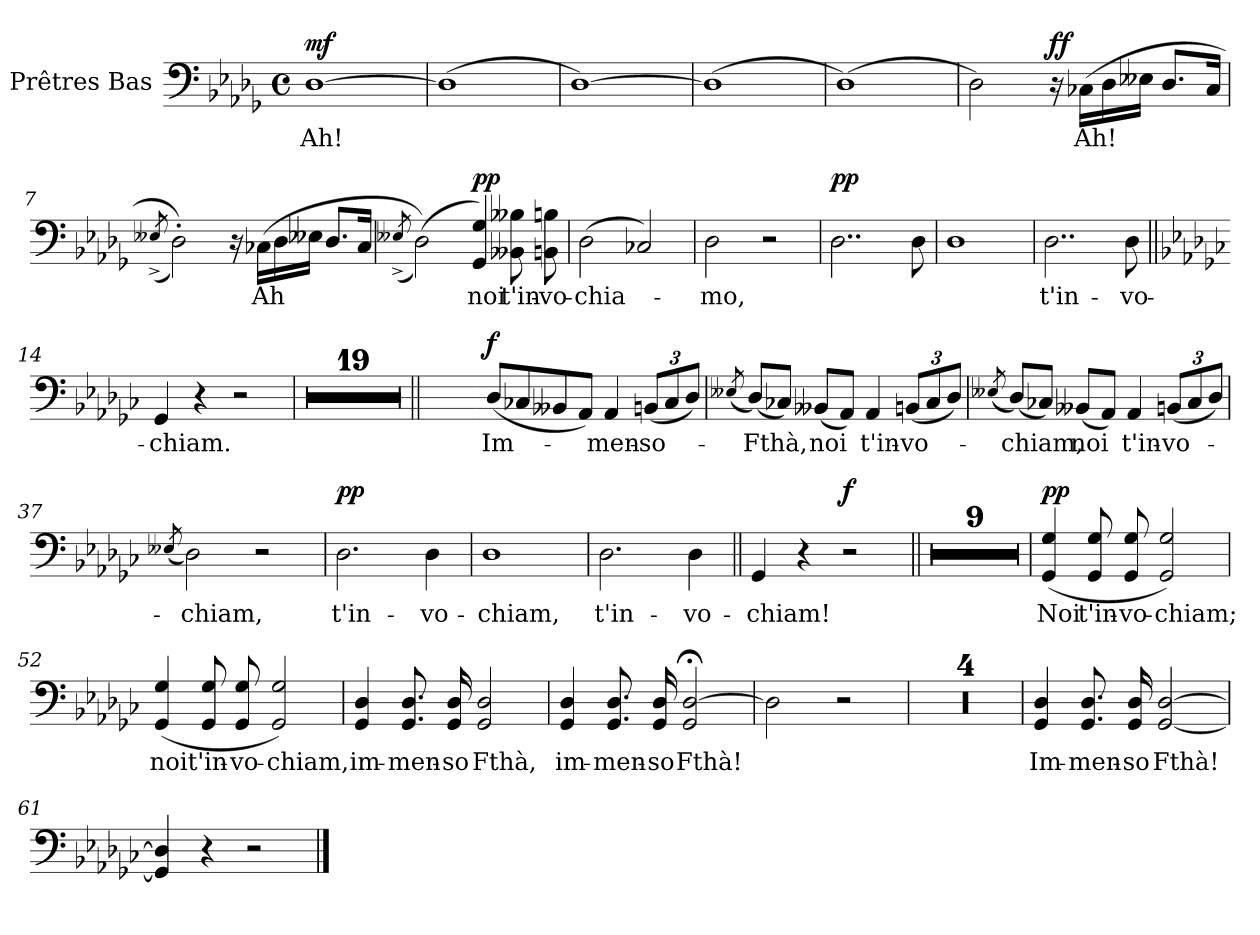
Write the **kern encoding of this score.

**kern	**text	**dynam
*part1	*part1	*part1
*staff1	*staff1	*staff1
*I"Prêtres Bas	*	*
*I'Prê. Bas	*	*
*clefF4	*	*
*k[b-e-a-d-g-]	*	*
*M4/4	*	*
*met(c)	*	*
=1	=1	=1
!	!LO:LY:b:color=#0055FF	!LO:DY:a
[1D-	Ah!	mf
=2	=2	=2
(>1D-]	.	.
=3	=3	=3
[1D-)	.	.
!!LO:PB:g=z
=4	=4	=4
(>1D-]	.	.
=5	=5	=5
(>1D-)	.	.
=6	=6	=6
2D-\)	.	.
!	!	!LO:DY:a
16r	.	ff
!	!LO:LY:b:color=#0055FF	!
(>16C-X\LL	Ah!	.
16D-\	.	.
16E--X\JJ	.	.
8.D-/L	.	.
16C-/Jk	.	.
!!LO:LB:g=z
=7	=7	=7
(<8qE--X^/	.	.
2D-'\))	.	.
16r	.	.
!	!LO:LY:b:color=#0055FF	!
(>16C-X\LL	Ah	.
16D-\	.	.
16E--\JJ	.	.
8.D-/L	.	.
16C-/Jk	.	.
=8	=8	=8
(<8qE--X^/	.	.
(>2D-\))	.	.
!	!LO:LY:b:color=#0055FF	!LO:DY:a
4GG-/ 4G-/)	noi	pp
!	!LO:LY:b:color=#0055FF	!
8BB--X\ 8B--X\	t'in-	.
!	!LO:LY:b:color=#0055FF	!
8BBn\ 8Bn\	-vo-	.
=9	=9	=9
!	!LO:LY:b:color=#0055FF	!
(>2D-\	-chia-	.
2C-X/)	.	.
!!LO:PB:g=z
=10	=10	=10
!	!LO:LY:b:color=#0055FF	!
2D-\	-mo,	.
2r	.	.
=11	=11	=11
!	!	!LO:DY:a
2..D-\	.	pp
8D-\	.	.
=12	=12	=12
1D-	.	.
!!LO:LB:g=z
=13	=13	=13
!	!LO:LY:b:color=#0055FF	!
2..D-\	t'in-	.
!	!LO:LY:b:color=#0055FF	!
8D-\	-vo-	.
=14||	=14||	=14||
*k[b-e-a-d-g-c-]	*	*
*G-:	*	*
!	!LO:LY:b:color=#0055FF	!
4GG-/	-chiam.	.
4r	.	.
2r	.	.
=15	=15	=15
1r	.	.
!!LO:PB:g=z
=16	=16	=16
1r	.	.
=17	=17	=17
1r	.	.
=18	=18	=18
1r	.	.
!!LO:LB:g=z
=19	=19	=19
1r	.	.
=20	=20	=20
1r	.	.
=21	=21	=21
1r	.	.
!!LO:LB:g=z
=22	=22	=22
1r	.	.
=23	=23	=23
1r	.	.
=24	=24	=24
1r	.	.
!!LO:PB:g=z
=25	=25	=25
1r	.	.
=26	=26	=26
1r	.	.
!!LO:LB:g=z
=27	=27	=27
1r	.	.
=28	=28	=28
1r	.	.
!!LO:LB:g=z
=29	=29	=29
1r	.	.
=30	=30	=30
1r	.	.
!!LO:PB:g=z
=31	=31	=31
1r	.	.
=32	=32	=32
1r	.	.
=33	=33	=33
1r	.	.
!!LO:LB:g=z
=34||	=34||	=34||
!	!LO:LY:b:color=#0055FF	!LO:DY:a
(<8D-/L	Im-	f
8C-X/	.	.
8BB--X/	.	.
8AA-/J)	.	.
!	!LO:LY:b:color=#0055FF	!
4AA-/	-men-	.
!	!LO:LY:b:color=#0055FF	!
(<12BBn/L	-so-	.
12C-/	.	.
12D-/J)	.	.
=35	=35	=35
(<8qE--X/	.	.
!	!LO:LY:b:color=#0055FF	!
(<8D-/L)	-Fthà,	.
8C-X/J)	.	.
!	!LO:LY:b:color=#0055FF	!
(<8BB--X/L	noi	.
8AA-/J)	.	.
!	!LO:LY:b:color=#0055FF	!
4AA-/	t'in-	.
!	!LO:LY:b:color=#0055FF	!
(<12BBn/L	-vo-	.
12C-/	.	.
12D-/J)	.	.
=36	=36	=36
(<8qE--X/	.	.
!	!LO:LY:b:color=#0055FF	!
(<8D-/L)	-chiam,	.
8C-X/J)	.	.
!	!LO:LY:b:color=#0055FF	!
(<8BB--X/L	noi	.
8AA-/J)	.	.
!	!LO:LY:b:color=#0055FF	!
4AA-/	t'in-	.
!	!LO:LY:b:color=#0055FF	!
(<12BBn/L	-vo-	.
12C-/	.	.
12D-/J)	.	.
!!LO:PB:g=z
=37	=37	=37
(<8qE--X/	.	.
!	!LO:LY:b:color=#0055FF	!
2D-\)	-chiam,	.
2r	.	.
=38	=38	=38
!	!LO:LY:b:color=#0055FF	!LO:DY:a
2.D-\	t'in-	pp
!	!LO:LY:b:color=#0055FF	!
4D-\	-vo-	.
=39	=39	=39
!	!LO:LY:b:color=#0055FF	!
1D-	-chiam,	.
!!LO:LB:g=z
=40	=40	=40
!	!LO:LY:b:color=#0055FF	!
2.D-\	t'in-	.
!	!LO:LY:b:color=#0055FF	!
4D-\	-vo-	.
=41||	=41||	=41||
!	!LO:LY:b:color=#0055FF	!
4GG-/	-chiam!	.
4r	.	.
!	!	!LO:DY:a
2r	.	f
!!LO:PB:g=z
=42||	=42||	=42||
1r	.	.
=43	=43	=43
1r	.	.
!!LO:LB:g=z
=44	=44	=44
1r	.	.
=45	=45	=45
1r	.	.
=46	=46	=46
1r	.	.
!!LO:PB:g=z
=47	=47	=47
1r	.	.
=48	=48	=48
1r	.	.
!!LO:LB:g=z
=49	=49	=49
1r	.	.
=50	=50	=50
1r	.	.
!!LO:PB:g=z
=51	=51	=51
!	!LO:LY:b:color=#0055FF	!LO:DY:a
!	!	!LO:DY:n=1:a
(>4GG-/ 4G-/	Noi	p p
!	!LO:LY:b:color=#0055FF	!
8GG-/ 8G-/	t'in-	.
!	!LO:LY:b:color=#0055FF	!
8GG-/ 8G-/	-vo-	.
!	!LO:LY:b:color=#0055FF	!
2GG-/ 2G-/)	-chiam;	.
=52	=52	=52
!	!LO:LY:b:color=#0055FF	!
(>4GG-/ 4G-/	noi	.
!	!LO:LY:b:color=#0055FF	!
8GG-/ 8G-/	t'in-	.
!	!LO:LY:b:color=#0055FF	!
8GG-/ 8G-/	-vo-	.
!	!LO:LY:b:color=#0055FF	!
2GG-/ 2G-/)	-chiam,	.
!!LO:LB:g=z
=53	=53	=53
!	!LO:LY:b:color=#0055FF	!
4GG-/ 4D-/	im-	.
!	!LO:LY:b:color=#0055FF	!
8.GG-/ 8.D-/	-men-	.
!	!LO:LY:b:color=#0055FF	!
16GG-/ 16D-/	-so	.
!	!LO:LY:b:color=#0055FF	!
2GG-/ 2D-/	Fthà,	.
=54	=54	=54
!	!LO:LY:b:color=#0055FF	!
4GG-/ 4D-/	im-	.
!	!LO:LY:b:color=#0055FF	!
8.GG-/ 8.D-/	-men-	.
!	!LO:LY:b:color=#0055FF	!
16GG-/ 16D-/	-so	.
!	!LO:LY:b:color=#0055FF	!
2GG-/;< [2D-/;<	Fthà!	.
!!LO:PB:g=z
=55	=55	=55
2D-\]	.	.
2r	.	.
=56	=56	=56
1r	.	.
=57	=57	=57
1r	.	.
!!LO:LB:g=z
=58	=58	=58
1r	.	.
=59	=59	=59
1r	.	.
=60	=60	=60
!	!LO:LY:b:color=#0055FF	!
4GG-/ 4D-/	Im-	.
!	!LO:LY:b:color=#0055FF	!
8.GG-/ 8.D-/	-men-	.
!	!LO:LY:b:color=#0055FF	!
16GG-/ 16D-/	-so	.
!	!LO:LY:b:color=#0055FF	!
[2GG-/ [2D-/	Fthà!	.
=61	=61	=61
4GG-/] 4D-/]	.	.
4r	.	.
2r	.	.
==	==	==
*-	*-	*-
